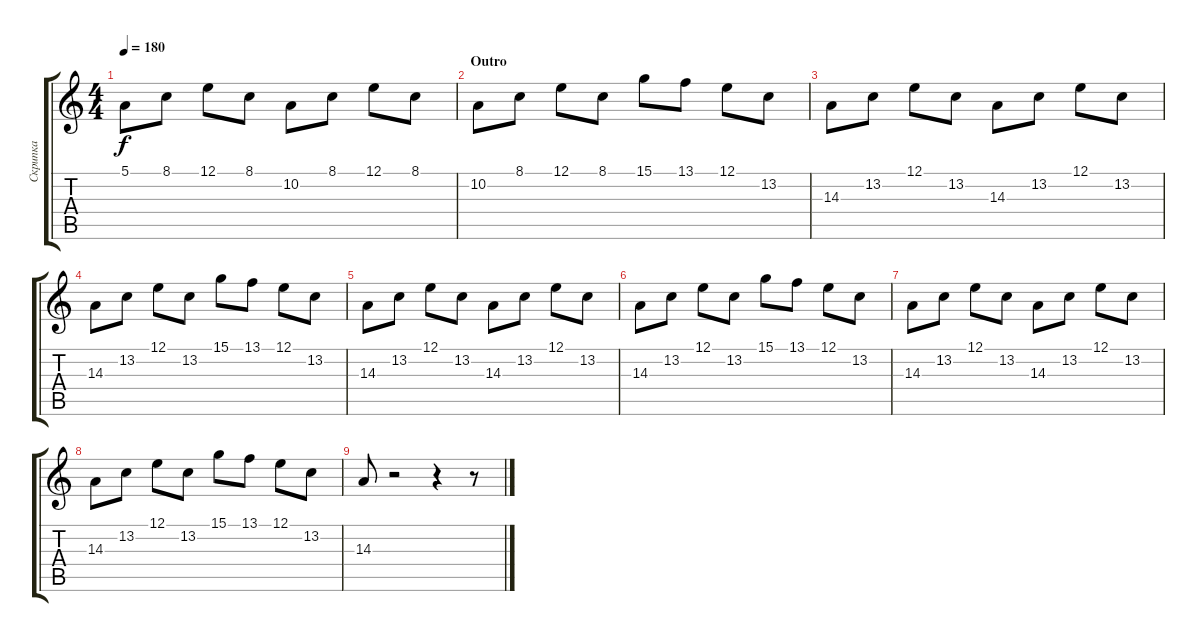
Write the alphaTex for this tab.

\track ("Скрипка" "Скрипка") {instrument viola}
\staff {score tabs}
\tuning (E4 B3 G3 D3 A2 E2) {hide}
\ts (4 4)
\tempo 180
\clef g2
\ks c
5.1.8{dy f} 8.1.8 12.1.8 8.1.8 10.2.8 8.1.8 12.1.8 8.1.8 |
\section ("" "Outro")
10.2.8 8.1.8 12.1.8 8.1.8 15.1.8 13.1.8 12.1.8 13.2.8 |
14.3.8 13.2.8 12.1.8 13.2.8 14.3.8 13.2.8 12.1.8 13.2.8 |
14.3.8 13.2.8 12.1.8 13.2.8 15.1.8 13.1.8 12.1.8 13.2.8 |
14.3.8 13.2.8 12.1.8 13.2.8 14.3.8 13.2.8 12.1.8 13.2.8 |
14.3.8 13.2.8 12.1.8 13.2.8 15.1.8 13.1.8 12.1.8 13.2.8 |
14.3.8 13.2.8 12.1.8 13.2.8 14.3.8 13.2.8 12.1.8 13.2.8 |
14.3.8 13.2.8 12.1.8 13.2.8 15.1.8 13.1.8 12.1.8 13.2.8 |
14.3.8 r.2 r.4 r.8
